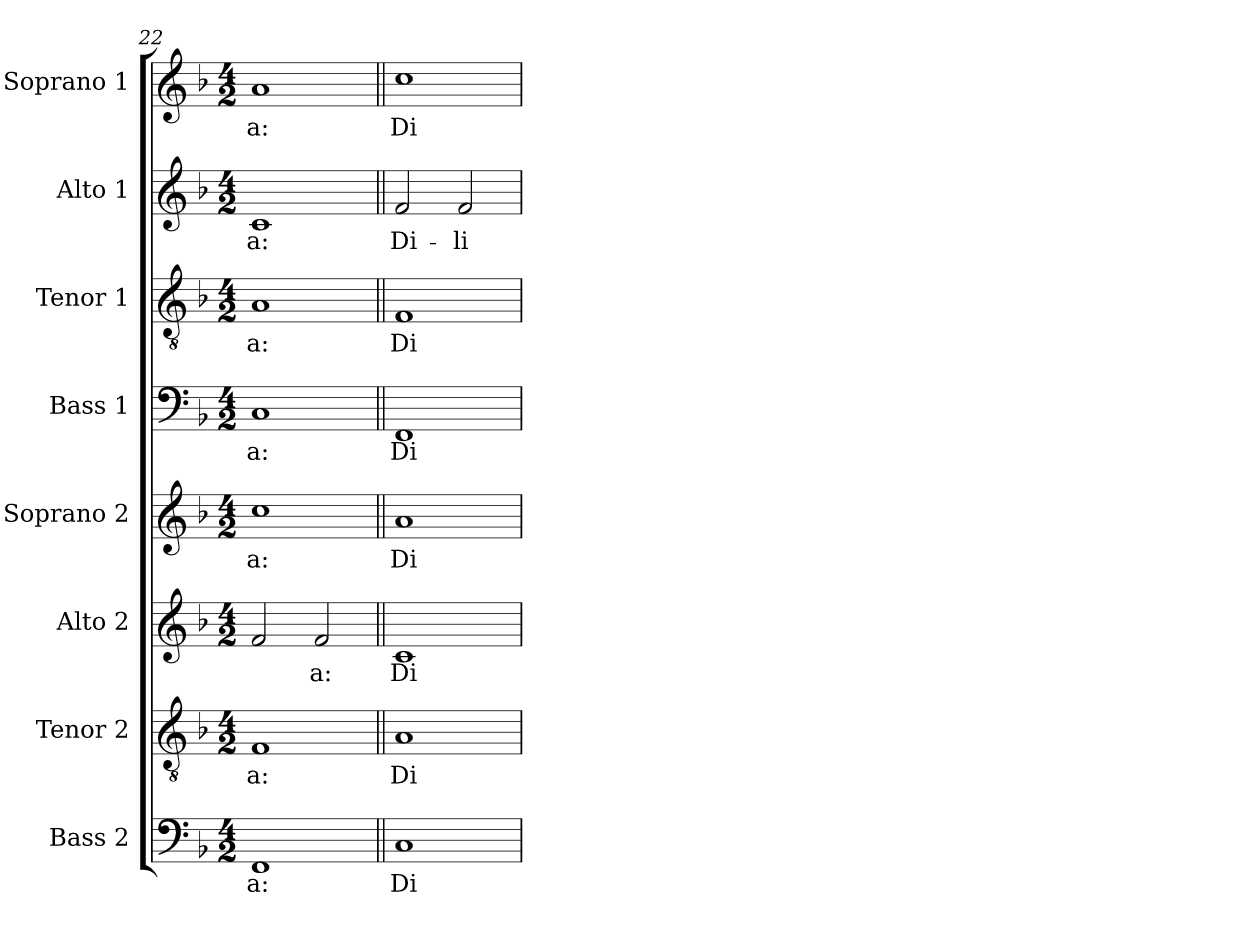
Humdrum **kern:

**kern	**text	**kern	**text	**kern	**text	**kern	**text	**kern	**text	**kern	**text	**kern	**text	**kern	**text
*part8	*part8	*part7	*part7	*part6	*part6	*part5	*part5	*part4	*part4	*part3	*part3	*part2	*part2	*part1	*part1
*staff8	*staff8	*staff7	*staff7	*staff6	*staff6	*staff5	*staff5	*staff4	*staff4	*staff3	*staff3	*staff2	*staff2	*staff1	*staff1
*I"Bass 2	*	*I"Tenor 2	*	*I"Alto 2	*	*I"Soprano 2	*	*I"Bass 1	*	*I"Tenor 1	*	*I"Alto 1	*	*I"Soprano 1	*
*I'B2.	*	*I'T2.	*	*I'A2.	*	*I'S2.	*	*I'B1.	*	*I'T1.	*	*I'A1.	*	*I'S1.	*
*clefF4	*	*clefGv2	*	*clefG2	*	*clefG2	*	*clefF4	*	*clefGv2	*	*clefG2	*	*clefG2	*
*	*	*ITrd7c12	*	*	*	*	*	*	*	*ITrd7c12	*	*	*	*	*
*k[b-]	*	*k[b-]	*	*k[b-]	*	*k[b-]	*	*k[b-]	*	*k[b-]	*	*k[b-]	*	*k[b-]	*
*F:	*	*F:	*	*F:	*	*F:	*	*F:	*	*F:	*	*F:	*	*F:	*
*M4/2	*	*M4/2	*	*M4/2	*	*M4/2	*	*M4/2	*	*M4/2	*	*M4/2	*	*M4/2	*
=22	=22	=22	=22	=22	=22	=22	=22	=22	=22	=22	=22	=22	=22	=22	=22
!	!LO:LY:b:color=#000000	!	!	!	!	!	!	!	!	!	!	!	!	!	!
!	!	!	!LO:LY:b:color=#000000	!	!	!	!	!	!	!	!	!	!	!	!
!	!	!	!	!	!	!	!LO:LY:b:color=#000000	!	!	!	!	!	!	!	!
!	!	!	!	!	!	!	!	!	!LO:LY:b:color=#000000	!	!	!	!	!	!
!	!	!	!	!	!	!	!	!	!	!	!LO:LY:b:color=#000000	!	!	!	!
!	!	!	!	!	!	!	!	!	!	!	!	!	!LO:LY:b:color=#000000	!	!
!	!	!	!	!	!	!	!	!	!	!	!	!	!	!	!LO:LY:b:color=#000000
1FFi	-a:	1FFi	-a:	2fi/	.	1cci	-a:	1Ci	-a:	1AAi	-a:	1ci	-a:	1ai	-a:
!	!	!	!	!	!LO:LY:b:color=#000000	!	!	!	!	!	!	!	!	!	!
.	.	.	.	2fi/	-a:	.	.	.	.	.	.	.	.	.	.
!!LO:LB:g=z
=23||	=23||	=23||	=23||	=23||	=23||	=23||	=23||	=23||	=23||	=23||	=23||	=23||	=23||	=23||	=23||
!	!LO:LY:b:color=#000000	!	!	!	!	!	!	!	!	!	!	!	!	!	!
!	!	!	!LO:LY:b:color=#000000	!	!	!	!	!	!	!	!	!	!	!	!
!	!	!	!	!	!LO:LY:b:color=#000000	!	!	!	!	!	!	!	!	!	!
!	!	!	!	!	!	!	!LO:LY:b:color=#000000	!	!	!	!	!	!	!	!
!	!	!	!	!	!	!	!	!	!LO:LY:b:color=#000000	!	!	!	!	!	!
!	!	!	!	!	!	!	!	!	!	!	!LO:LY:b:color=#000000	!	!	!	!
!	!	!	!	!	!	!	!	!	!	!	!	!	!LO:LY:b:color=#000000	!	!
!	!	!	!	!	!	!	!	!	!	!	!	!	!	!	!LO:LY:b:color=#000000
1Ci	Di-	1AAi	Di-	1ci	Di-	1ai	Di-	1FFi	Di-	1FFi	Di-	2fi/	Di-	1cci	Di-
!	!	!	!	!	!	!	!	!	!	!	!	!	!LO:LY:b:color=#000000	!	!
.	.	.	.	.	.	.	.	.	.	.	.	2fi/	-li-	.	.
=	=	=	=	=	=	=	=	=	=	=	=	=	=	=	=
*-	*-	*-	*-	*-	*-	*-	*-	*-	*-	*-	*-	*-	*-	*-	*-
